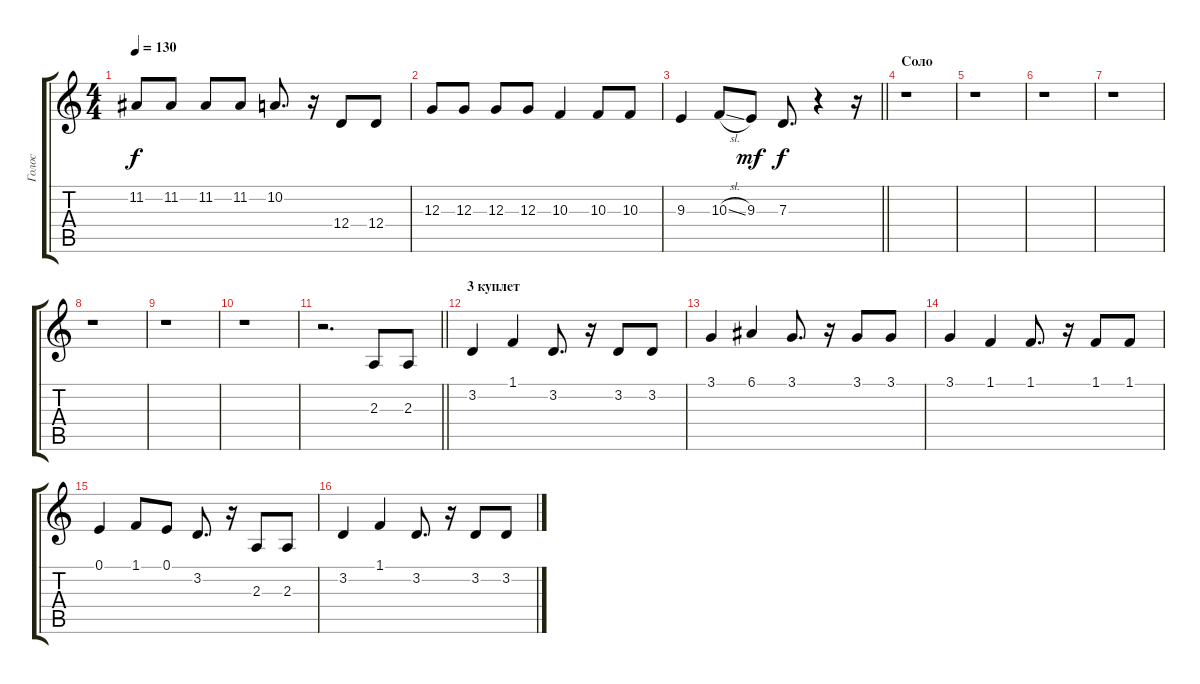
\track ("Голос" "Голос") {instrument clarinet}
\staff {score tabs}
\tuning (E4 B3 G3 D3 A2 E2) {hide}
\ts (4 4)
\tempo 130
\clef g2
\ks c
11.2.8{dy f} 11.2.8 11.2.8 11.2.8 10.2.8{d} r.16 12.4.8 12.4.8 |
12.3.8 12.3.8 12.3.8 12.3.8 10.3.4 10.3.8 10.3.8 |
\barLineRight lightlight
9.3.4 10.3{sl}.8 9.3.8{dy mf} 7.3.8{d dy f} r.4 r.16 |
\section ("" "Соло")
r.1 |
r.1 |
r.1 |
r.1 |
r.1 |
r.1 |
r.1 |
\barLineRight lightlight
r.2{d} 2.3.8 2.3.8 |
\section ("" "3 куплет")
3.2.4 1.1.4 3.2.8{d} r.16 3.2.8 3.2.8 |
3.1.4 6.1.4 3.1.8{d} r.16 3.1.8 3.1.8 |
3.1.4 1.1.4 1.1.8{d} r.16 1.1.8 1.1.8 |
0.1.4 1.1.8 0.1.8 3.2.8{d} r.16 2.3.8 2.3.8 |
3.2.4 1.1.4 3.2.8{d} r.16 3.2.8 3.2.8
